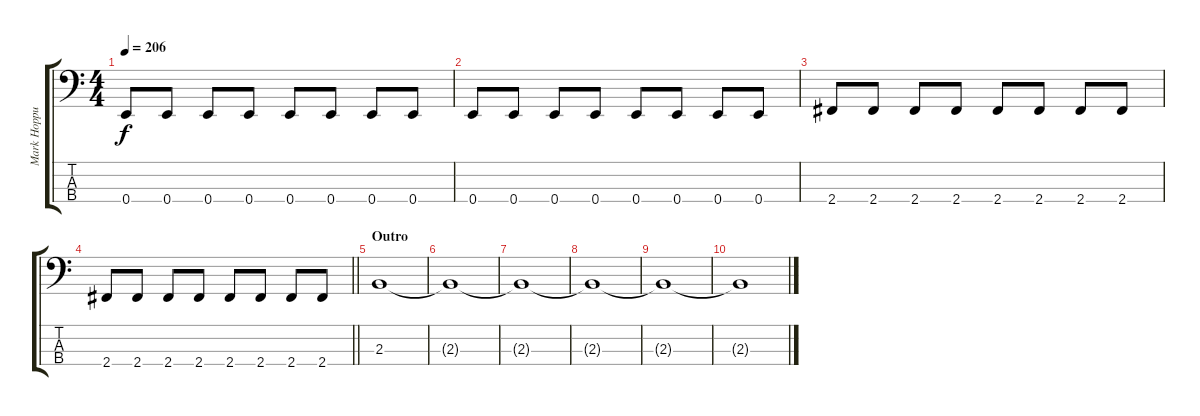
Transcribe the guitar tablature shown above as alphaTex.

\track ("Mark Hoppus - Bass" "Mark Hoppu") {instrument electricbasspick}
\staff {score tabs}
\tuning (G2 D2 A1 E1) {hide}
\ts (4 4)
\tempo 206
\clef f4
\ks c
0.4.8{dy f} 0.4.8 0.4.8 0.4.8 0.4.8 0.4.8 0.4.8 0.4.8 |
0.4.8 0.4.8 0.4.8 0.4.8 0.4.8 0.4.8 0.4.8 0.4.8 |
2.4.8 2.4.8 2.4.8 2.4.8 2.4.8 2.4.8 2.4.8 2.4.8 |
\barLineRight lightlight
2.4.8 2.4.8 2.4.8 2.4.8 2.4.8 2.4.8 2.4.8 2.4.8 |
\section ("" "Outro")
2.3.1 |
2.3{t}.1 |
2.3{t}.1 |
2.3{t}.1 |
2.3{t}.1 |
2.3{t}.1
